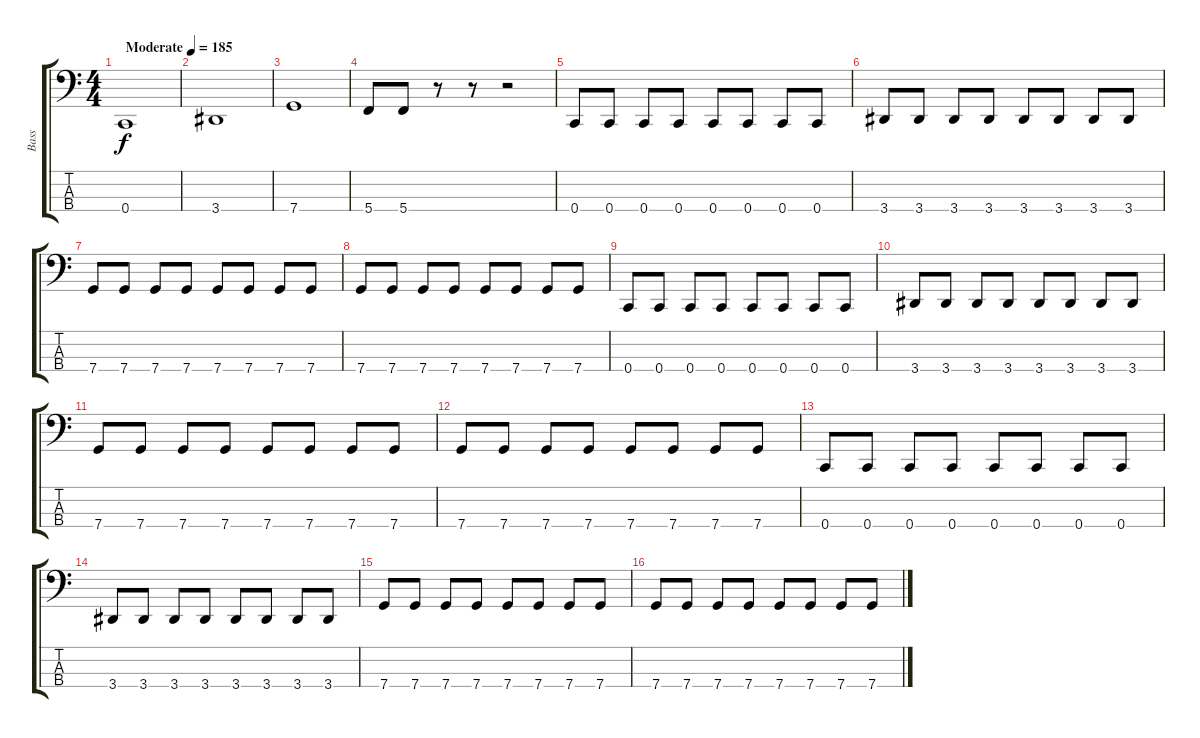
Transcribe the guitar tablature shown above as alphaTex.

\track ("Bass" "Bass") {instrument electricbassfinger}
\staff {score tabs}
\tuning (F2 C2 G1 C1) {hide}
\ts (4 4)
\tempo (185 "Moderate")
\clef f4
\ks c
0.4.1{dy f instrument electricbassfinger} |
3.4.1 |
7.4.1 |
5.4.8 5.4.8 r.8 r.8 r.2 |
0.4.8 0.4.8 0.4.8 0.4.8 0.4.8 0.4.8 0.4.8 0.4.8 |
3.4.8 3.4.8 3.4.8 3.4.8 3.4.8 3.4.8 3.4.8 3.4.8 |
7.4.8 7.4.8 7.4.8 7.4.8 7.4.8 7.4.8 7.4.8 7.4.8 |
7.4.8 7.4.8 7.4.8 7.4.8 7.4.8 7.4.8 7.4.8 7.4.8 |
0.4.8 0.4.8 0.4.8 0.4.8 0.4.8 0.4.8 0.4.8 0.4.8 |
3.4.8 3.4.8 3.4.8 3.4.8 3.4.8 3.4.8 3.4.8 3.4.8 |
7.4.8 7.4.8 7.4.8 7.4.8 7.4.8 7.4.8 7.4.8 7.4.8 |
7.4.8 7.4.8 7.4.8 7.4.8 7.4.8 7.4.8 7.4.8 7.4.8 |
0.4.8 0.4.8 0.4.8 0.4.8 0.4.8 0.4.8 0.4.8 0.4.8 |
3.4.8 3.4.8 3.4.8 3.4.8 3.4.8 3.4.8 3.4.8 3.4.8 |
7.4.8 7.4.8 7.4.8 7.4.8 7.4.8 7.4.8 7.4.8 7.4.8 |
7.4.8 7.4.8 7.4.8 7.4.8 7.4.8 7.4.8 7.4.8 7.4.8
